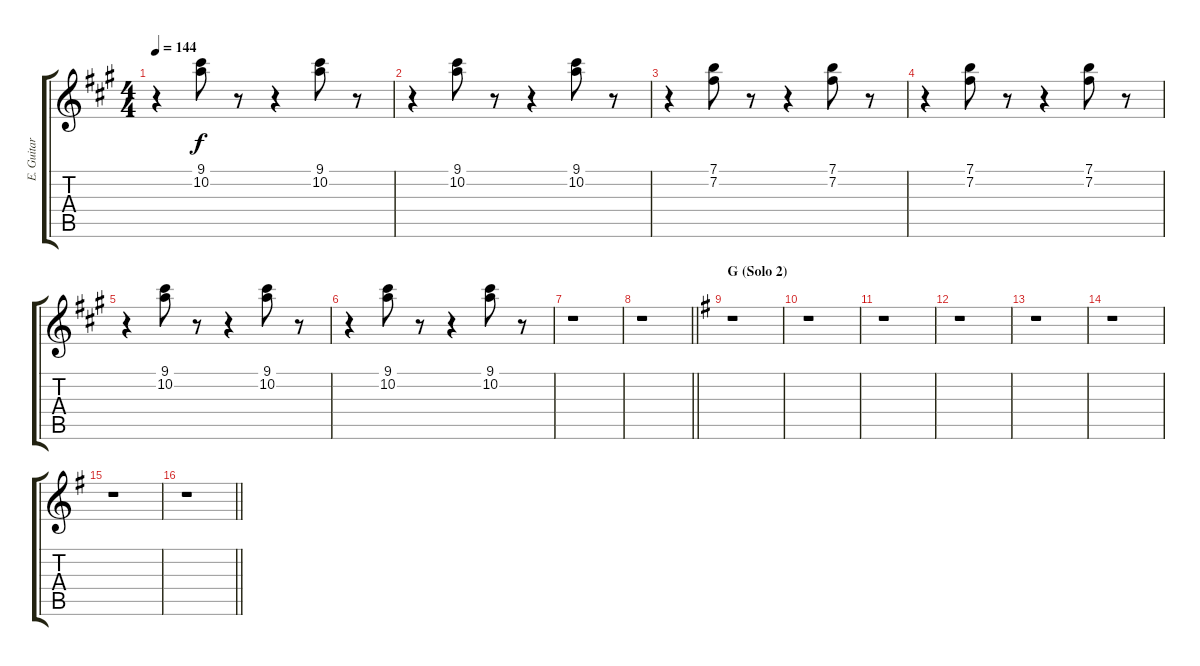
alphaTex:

\track ("E. Guitar III" "E. Guitar ") {instrument electricguitarclean}
\staff {score tabs}
\tuning (E4 B3 G3 D3 A2 E2) {hide}
\ts (4 4)
\tempo 144
\clef g2
\ks a
r.4{dy f} (9.1 10.2).8 r.8 r.4 (9.1 10.2).8 r.8 |
r.4 (9.1 10.2).8 r.8 r.4 (9.1 10.2).8 r.8 |
r.4 (7.1 7.2).8 r.8 r.4 (7.1 7.2).8 r.8 |
r.4 (7.1 7.2).8 r.8 r.4 (7.1 7.2).8 r.8 |
r.4 (9.1 10.2).8 r.8 r.4 (9.1 10.2).8 r.8 |
r.4 (9.1 10.2).8 r.8 r.4 (9.1 10.2).8 r.8 |
r.1 |
\barLineRight lightlight
r.1 |
\section ("" "G (Solo 2)")
\ks g
r.1 |
r.1 |
r.1 |
r.1 |
r.1 |
r.1 |
r.1 |
\barLineRight lightlight
r.1
